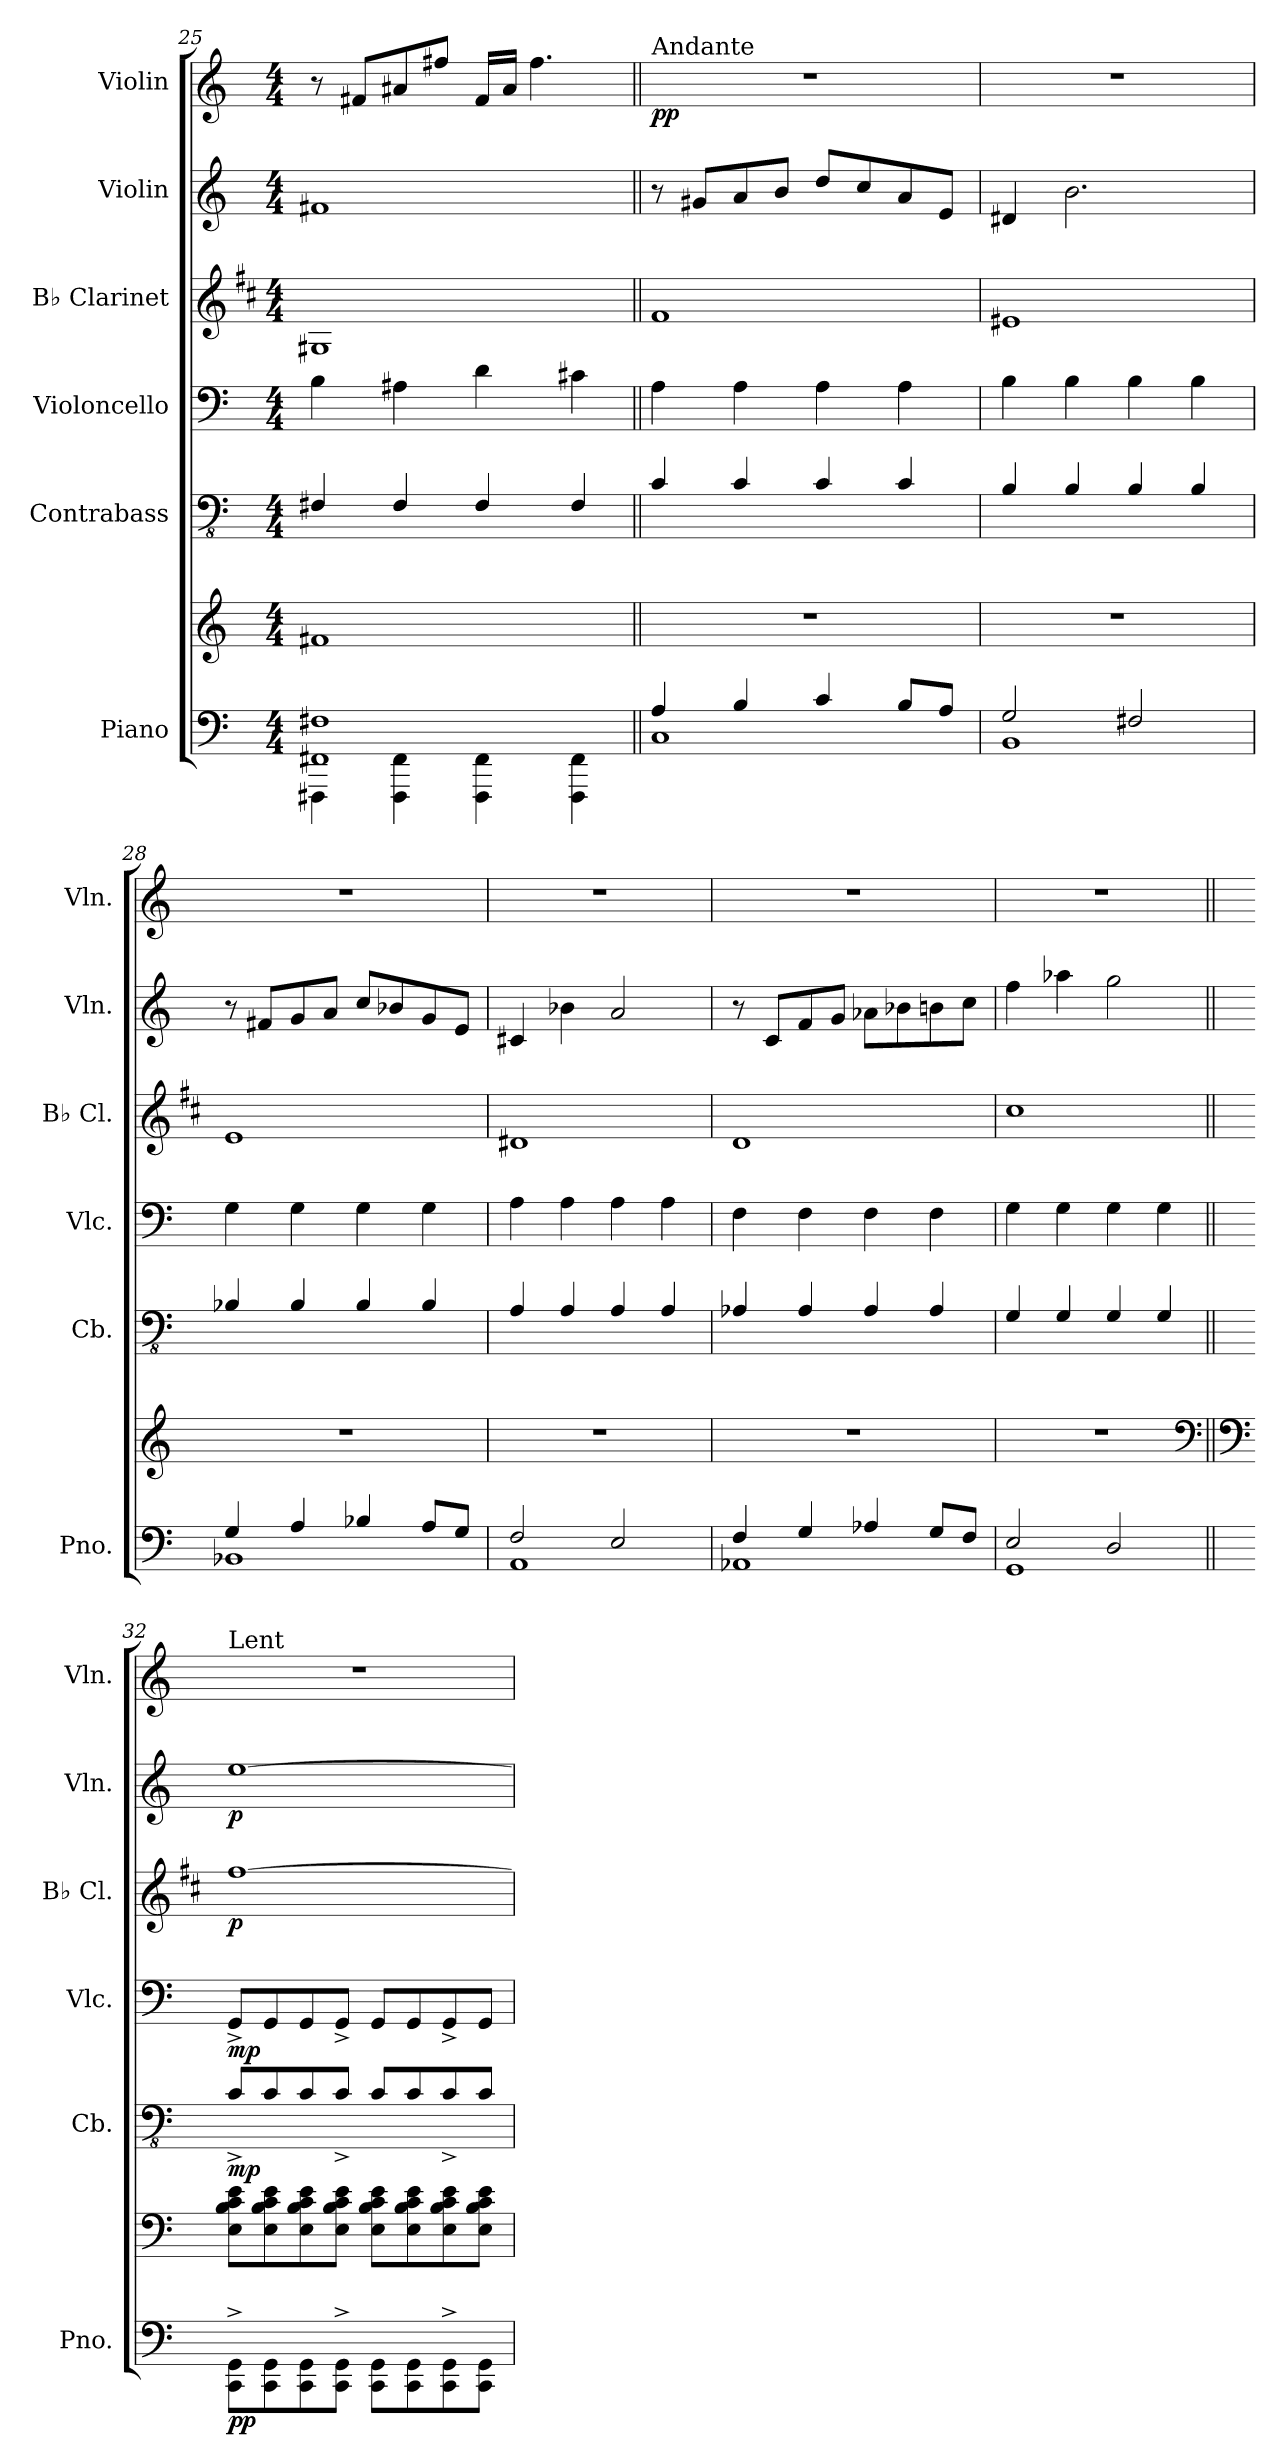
**kern	**kern	**dynam	**kern	**dynam	**kern	**dynam	**kern	**dynam	**kern	**dynam	**kern	**dynam
*part6	*part6	*part6	*part5	*part5	*part4	*part4	*part3	*part3	*part2	*part2	*part1	*part1
*staff7	*staff6	*staff6/7	*staff5	*staff5	*staff4	*staff4	*staff3	*staff3	*staff2	*staff2	*staff1	*staff1
*I"Piano	*	*	*I"Contrabass	*	*I"Violoncello	*	*I"B♭ Clarinet	*	*I"Violin	*	*I"Violin	*
*I'Pno.	*	*	*I'Cb.	*	*I'Vlc.	*	*I'B♭ Cl.	*	*I'Vln.	*	*I'Vln.	*
*clefF4	*clefG2	*	*clefFv4	*	*clefF4	*	*clefG2	*	*clefG2	*	*clefG2	*
*	*	*	*ITrd7c12	*	*	*	*ITrd1c2	*	*	*	*	*
*k[]	*k[]	*	*k[]	*	*k[]	*	*k[]	*	*k[]	*	*k[]	*
*C:	*C:	*	*C:	*	*C:	*	*C:	*	*C:	*	*C:	*
*M4/4	*M4/4	*	*M4/4	*	*M4/4	*	*M4/4	*	*M4/4	*	*M4/4	*
=25	=25	=25	=25	=25	=25	=25	=25	=25	=25	=25	=25	=25
*^	*	*	*	*	*	*	*	*	*	*	*	*
1FF#X 1F#X	4FFF#X\	1f#X	.	4FFF#X/	.	4B\	.	1F#X	.	1f#X	.	8r	.
.	.	.	.	.	.	.	.	.	.	.	.	8f#X/L	.
.	4FFF#\ 4FF#\	.	.	4FFF#/	.	4A#X\	.	.	.	.	.	8a#X/	.
.	.	.	.	.	.	.	.	.	.	.	.	8ff#X/J	.
.	4FFF#\ 4FF#\	.	.	4FFF#/	.	4d\	.	.	.	.	.	16f#/LL	.
.	.	.	.	.	.	.	.	.	.	.	.	16a#/JJ	.
.	.	.	.	.	.	.	.	.	.	.	.	4.ff#\	.
.	4FFF#\ 4FF#\	.	.	4FFF#/	.	4c#X\	.	.	.	.	.	.	.
=26||	=26||	=26||	=26||	=26||	=26||	=26||	=26||	=26||	=26||	=26||	=26||	=26||	=26||
!	!	!	!	!	!	!	!	!	!	!	!	!LO:TX:a:t=Andante	!
!	!	!	!	!	!	!	!	!	!	!	!	!	!LO:DY:b
1C	4A/	1r	.	4CC/	.	4A\	.	1e	.	8r	.	1r	pp
.	.	.	.	.	.	.	.	.	.	8g#X/L	.	.	.
.	4B/	.	.	4CC/	.	4A\	.	.	.	8a/	.	.	.
.	.	.	.	.	.	.	.	.	.	8b/J	.	.	.
.	4c/	.	.	4CC/	.	4A\	.	.	.	8dd/L	.	.	.
.	.	.	.	.	.	.	.	.	.	8cc/	.	.	.
.	8B/L	.	.	4CC/	.	4A\	.	.	.	8a/	.	.	.
.	8A/J	.	.	.	.	.	.	.	.	8e/J	.	.	.
=27	=27	=27	=27	=27	=27	=27	=27	=27	=27	=27	=27	=27	=27
1BB	2G/	1r	.	4BBB/	.	4B\	.	1d#X	.	4d#X/	.	1r	.
.	.	.	.	4BBB/	.	4B\	.	.	.	2.b\	.	.	.
.	2F#X/	.	.	4BBB/	.	4B\	.	.	.	.	.	.	.
.	.	.	.	4BBB/	.	4B\	.	.	.	.	.	.	.
!!LO:PB:g=z
=28	=28	=28	=28	=28	=28	=28	=28	=28	=28	=28	=28	=28	=28
1BB-X	4G/	1r	.	4BBB-X/	.	4G\	.	1d	.	8r	.	1r	.
.	.	.	.	.	.	.	.	.	.	8f#X/L	.	.	.
.	4A/	.	.	4BBB-/	.	4G\	.	.	.	8g/	.	.	.
.	.	.	.	.	.	.	.	.	.	8a/J	.	.	.
.	4B-X/	.	.	4BBB-/	.	4G\	.	.	.	8cc/L	.	.	.
.	.	.	.	.	.	.	.	.	.	8b-X/	.	.	.
.	8A/L	.	.	4BBB-/	.	4G\	.	.	.	8g/	.	.	.
.	8G/J	.	.	.	.	.	.	.	.	8e/J	.	.	.
=29	=29	=29	=29	=29	=29	=29	=29	=29	=29	=29	=29	=29	=29
1AA	2F/	1r	.	4AAA/	.	4A\	.	1c#X	.	4c#X/	.	1r	.
.	.	.	.	4AAA/	.	4A\	.	.	.	4b-X\	.	.	.
.	2E/	.	.	4AAA/	.	4A\	.	.	.	2a/	.	.	.
.	.	.	.	4AAA/	.	4A\	.	.	.	.	.	.	.
=30	=30	=30	=30	=30	=30	=30	=30	=30	=30	=30	=30	=30	=30
1AA-X	4F/	1r	.	4AAA-X/	.	4F\	.	1c	.	8r	.	1r	.
.	.	.	.	.	.	.	.	.	.	8c/L	.	.	.
.	4G/	.	.	4AAA-/	.	4F\	.	.	.	8f/	.	.	.
.	.	.	.	.	.	.	.	.	.	8g/J	.	.	.
.	4A-X/	.	.	4AAA-/	.	4F\	.	.	.	8a-X\L	.	.	.
.	.	.	.	.	.	.	.	.	.	8b-X\	.	.	.
.	8G/L	.	.	4AAA-/	.	4F\	.	.	.	8bn\	.	.	.
.	8F/J	.	.	.	.	.	.	.	.	8cc\J	.	.	.
!!LO:PB:g=z
=31	=31	=31	=31	=31	=31	=31	=31	=31	=31	=31	=31	=31	=31
1GG	2E/	1r	.	4GGG/	.	4G\	.	1b	.	4ff\	.	1r	.
.	.	.	.	4GGG/	.	4G\	.	.	.	4aa-X\	.	.	.
.	2D/	.	.	4GGG/	.	4G\	.	.	.	2gg\	.	.	.
.	.	.	.	4GGG/	.	4G\	.	.	.	.	.	.	.
*v	*v	*	*	*	*	*	*	*	*	*	*	*	*
*	*clefF4	*	*	*	*	*	*	*	*	*	*	*
=32||	=32||	=32||	=32||	=32||	=32||	=32||	=32||	=32||	=32||	=32||	=32||	=32||
*	*clefF4	*	*	*	*	*	*	*	*	*	*	*
!	!	!	!	!	!	!	!	!	!	!	!LO:TX:a:t=Lent	!
!	!	!LO:DY:b=2	!	!	!	!	!	!	!	!	!	!
!	!	!LO:DY:n=1:b	!	!LO:DY:b	!	!LO:DY:b	!	!LO:DY:b	!	!LO:DY:b	!	!
8CC\^ 8GG\^L	8E\ 8B\ 8c\ 8e\L	p p	8CC^/L	mp	8GG^/L	mp	[1ee	p	[1ee	p	1r	.
8CC\ 8GG\	8E\ 8B\ 8c\ 8e\	.	8CC/	.	8GG/	.	.	.	.	.	.	.
8CC\ 8GG\	8E\ 8B\ 8c\ 8e\	.	8CC/	.	8GG/	.	.	.	.	.	.	.
8CC\^ 8GG\^J	8E\ 8B\ 8c\ 8e\J	.	8CC^/J	.	8GG^/J	.	.	.	.	.	.	.
8CC\ 8GG\L	8E\ 8B\ 8c\ 8e\L	.	8CC/L	.	8GG/L	.	.	.	.	.	.	.
8CC\ 8GG\	8E\ 8B\ 8c\ 8e\	.	8CC/	.	8GG/	.	.	.	.	.	.	.
8CC\^ 8GG\^	8E\ 8B\ 8c\ 8e\	.	8CC^/	.	8GG^/	.	.	.	.	.	.	.
8CC\ 8GG\J	8E\ 8B\ 8c\ 8e\J	.	8CC/J	.	8GG/J	.	.	.	.	.	.	.
=	=	=	=	=	=	=	=	=	=	=	=	=
*-	*-	*-	*-	*-	*-	*-	*-	*-	*-	*-	*-	*-
